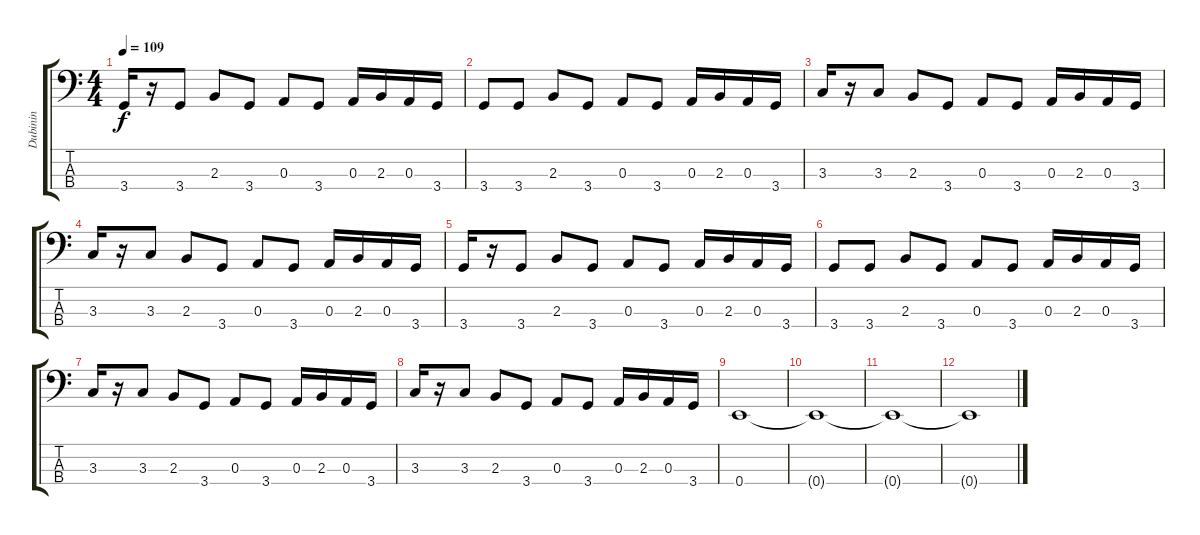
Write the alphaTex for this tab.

\track ("Dubinin" "Dubinin") {instrument electricbassfinger}
\staff {score tabs}
\tuning (G2 D2 A1 E1) {hide}
\ts (4 4)
\tempo 109
\clef f4
\ks c
3.4.16{dy f} r.16 3.4.8 2.3.8 3.4.8 0.3.8 3.4.8 0.3.16 2.3.16 0.3.16 3.4.16 |
3.4.8 3.4.8 2.3.8 3.4.8 0.3.8 3.4.8 0.3.16 2.3.16 0.3.16 3.4.16 |
3.3.16 r.16 3.3.8 2.3.8 3.4.8 0.3.8 3.4.8 0.3.16 2.3.16 0.3.16 3.4.16 |
3.3.16 r.16 3.3.8 2.3.8 3.4.8 0.3.8 3.4.8 0.3.16 2.3.16 0.3.16 3.4.16 |
3.4.16 r.16 3.4.8 2.3.8 3.4.8 0.3.8 3.4.8 0.3.16 2.3.16 0.3.16 3.4.16 |
3.4.8 3.4.8 2.3.8 3.4.8 0.3.8 3.4.8 0.3.16 2.3.16 0.3.16 3.4.16 |
3.3.16 r.16 3.3.8 2.3.8 3.4.8 0.3.8 3.4.8 0.3.16 2.3.16 0.3.16 3.4.16 |
3.3.16 r.16 3.3.8 2.3.8 3.4.8 0.3.8 3.4.8 0.3.16 2.3.16 0.3.16 3.4.16 |
0.4.1 |
0.4{t}.1 |
0.4{t}.1 |
0.4{t}.1
